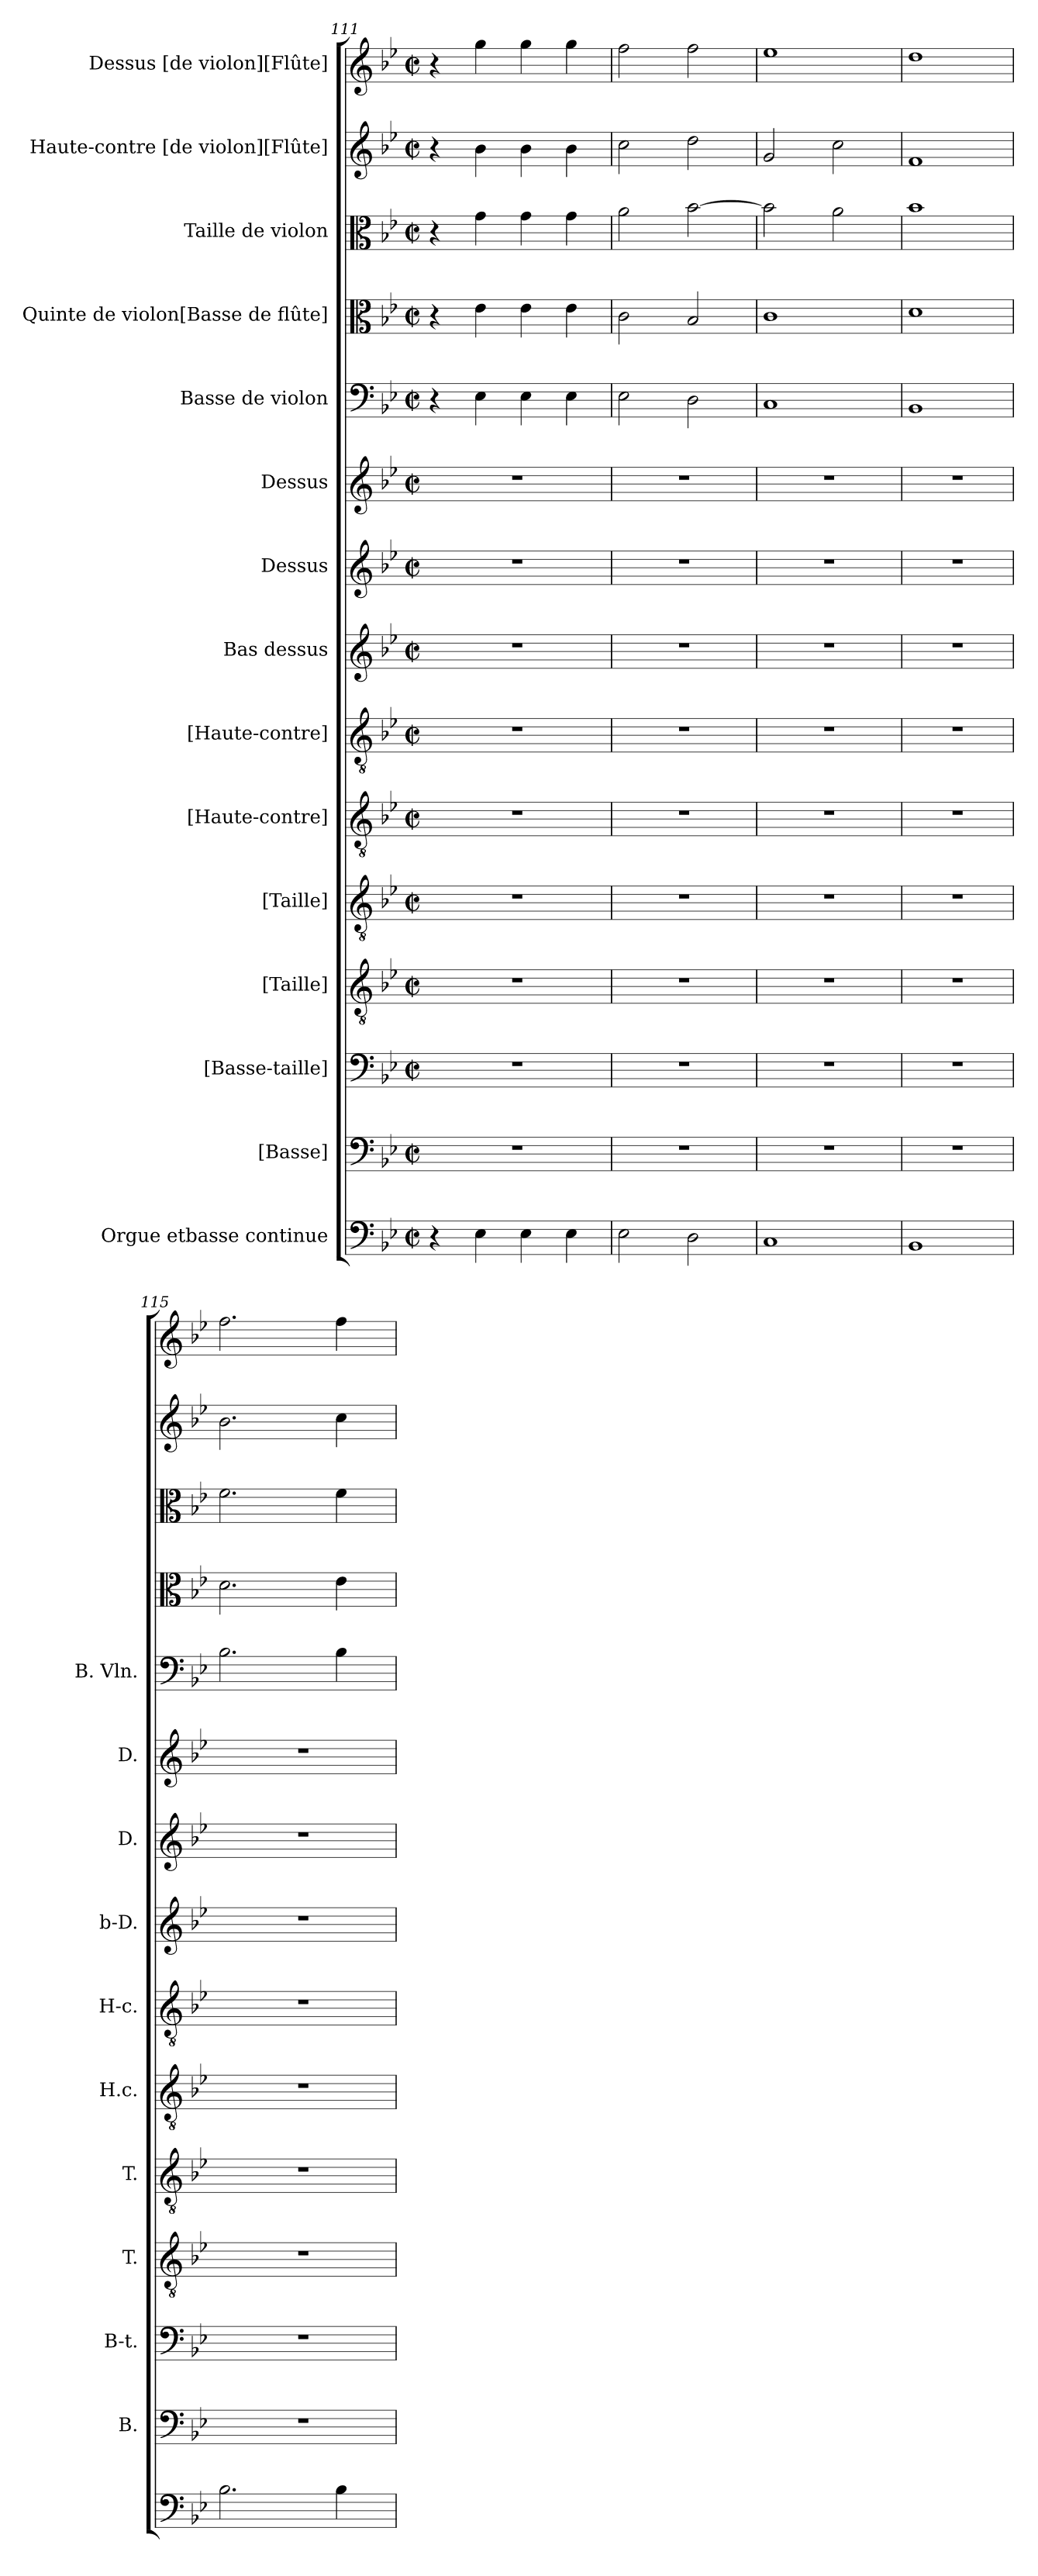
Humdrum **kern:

**kern	**kern	**kern	**kern	**kern	**kern	**kern	**kern	**kern	**kern	**kern	**kern	**kern	**kern	**kern
*part15	*part14	*part13	*part12	*part11	*part10	*part9	*part8	*part7	*part6	*part5	*part4	*part3	*part2	*part1
*staff15	*staff14	*staff13	*staff12	*staff11	*staff10	*staff9	*staff8	*staff7	*staff6	*staff5	*staff4	*staff3	*staff2	*staff1
*I"Orgue etbasse continue	*I"[Basse]	*I"[Basse-taille]	*I"[Taille]	*I"[Taille]	*I"[Haute-contre]	*I"[Haute-contre]	*I"Bas dessus	*I"Dessus	*I"Dessus	*I"Basse de violon	*I"Quinte de violon[Basse de flûte]	*I"Taille de violon	*I"Haute-contre [de violon][Flûte]	*I"Dessus [de violon][Flûte]
*	*I'B.	*I'B-t.	*I'T.	*I'T.	*I'H.c.	*I'H-c.	*I'b-D.	*I'D.	*I'D.	*I'B. Vln.	*	*	*	*
*clefF4	*clefF4	*clefF4	*clefGv2	*clefGv2	*clefGv2	*clefGv2	*clefG2	*clefG2	*clefG2	*clefF4	*clefC3	*clefC3	*clefG2	*clefG2
*	*	*	*ITrd7c12	*ITrd7c12	*ITrd7c12	*ITrd7c12	*	*	*	*ITrd7c12	*	*	*	*
*k[b-e-]	*k[b-e-]	*k[b-e-]	*k[b-e-]	*k[b-e-]	*k[b-e-]	*k[b-e-]	*k[b-e-]	*k[b-e-]	*k[b-e-]	*k[b-e-]	*k[b-e-]	*k[b-e-]	*k[b-e-]	*k[b-e-]
*g:	*g:	*g:	*g:	*g:	*g:	*g:	*g:	*g:	*g:	*g:	*g:	*g:	*g:	*g:
*M2/2	*M2/2	*M2/2	*M2/2	*M2/2	*M2/2	*M2/2	*M2/2	*M2/2	*M2/2	*M2/2	*M2/2	*M2/2	*M2/2	*M2/2
*met(c|)	*met(c|)	*met(c|)	*met(c|)	*met(c|)	*met(c|)	*met(c|)	*met(c|)	*met(c|)	*met(c|)	*met(c|)	*met(c|)	*met(c|)	*met(c|)	*met(c|)
=111	=111	=111	=111	=111	=111	=111	=111	=111	=111	=111	=111	=111	=111	=111
4r	1r	1r	1r	1r	1r	1r	1r	1r	1r	4r	4r	4r	4r	4r
4E-\	.	.	.	.	.	.	.	.	.	4EE-\	4e-\	4g\	4b-\	4gg\
4E-\	.	.	.	.	.	.	.	.	.	4EE-\	4e-\	4g\	4b-\	4gg\
4E-\	.	.	.	.	.	.	.	.	.	4EE-\	4e-\	4g\	4b-\	4gg\
=112	=112	=112	=112	=112	=112	=112	=112	=112	=112	=112	=112	=112	=112	=112
2E-\	1r	1r	1r	1r	1r	1r	1r	1r	1r	2EE-\	2c\	2a\	2cc\	2ff\
2D\	.	.	.	.	.	.	.	.	.	2DD\	2B-/	[2b-\	2dd\	2ff\
=113	=113	=113	=113	=113	=113	=113	=113	=113	=113	=113	=113	=113	=113	=113
1C	1r	1r	1r	1r	1r	1r	1r	1r	1r	1CC	1c	2b-\]	2g/	1ee-
.	.	.	.	.	.	.	.	.	.	.	.	2a\	2cc\	.
=114	=114	=114	=114	=114	=114	=114	=114	=114	=114	=114	=114	=114	=114	=114
1BB-	1r	1r	1r	1r	1r	1r	1r	1r	1r	1BBB-	1d	1b-	1f	1dd
!!LO:LB:g=z
=115	=115	=115	=115	=115	=115	=115	=115	=115	=115	=115	=115	=115	=115	=115
2.B-\	1r	1r	1r	1r	1r	1r	1r	1r	1r	2.BB-\	2.d\	2.f\	2.b-\	2.ff\
4B-\	.	.	.	.	.	.	.	.	.	4BB-\	4e-\	4f\	4cc\	4ff\
=	=	=	=	=	=	=	=	=	=	=	=	=	=	=
*-	*-	*-	*-	*-	*-	*-	*-	*-	*-	*-	*-	*-	*-	*-
